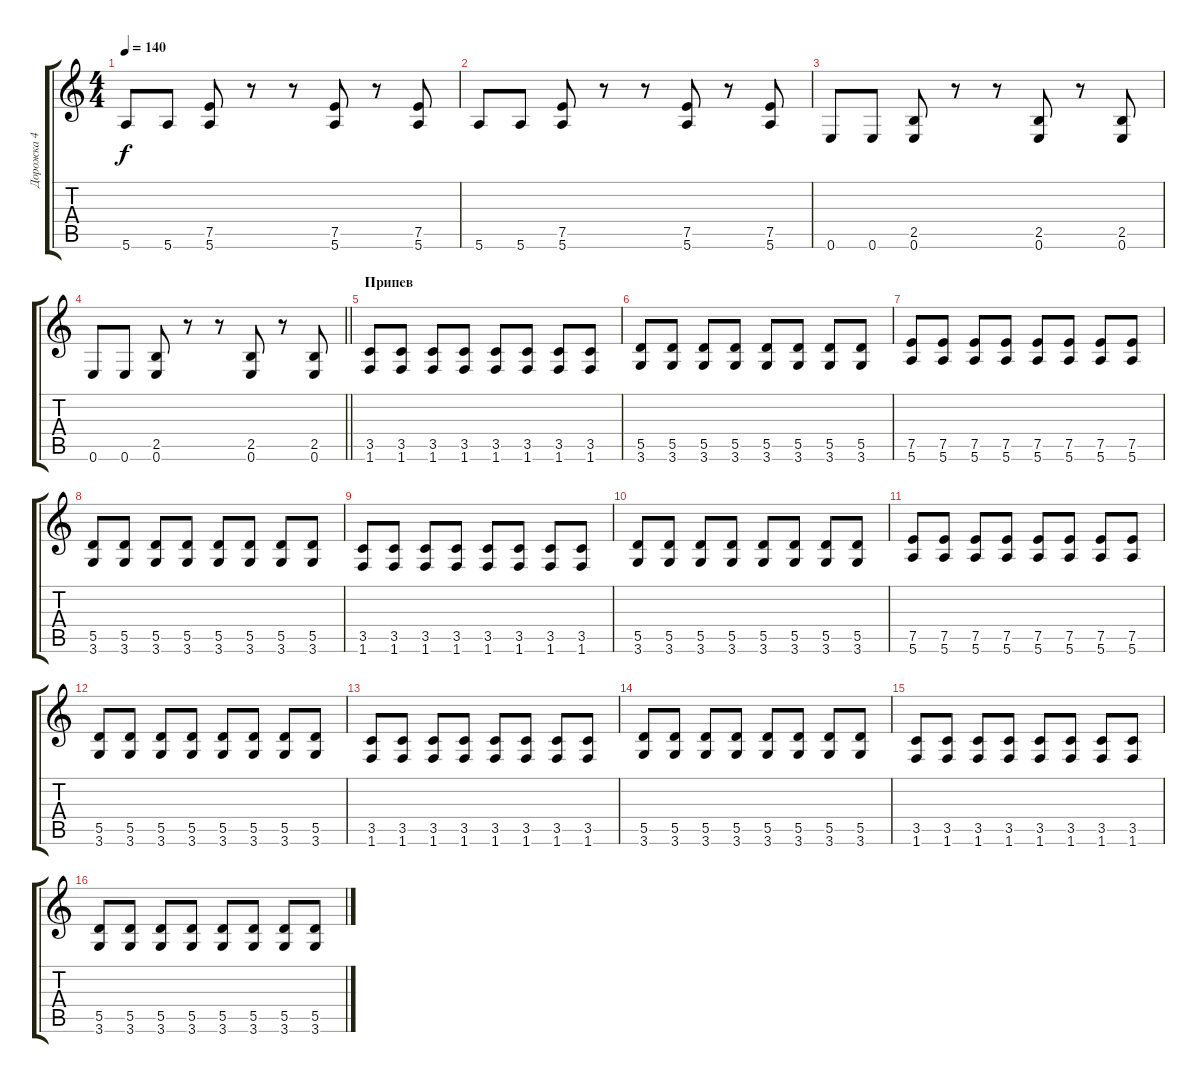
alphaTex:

\track ("Дорожка 4" "Дорожка 4") {instrument distortionguitar}
\staff {score tabs}
\tuning (E4 B3 G3 D3 A2 E2) {hide}
\ts (4 4)
\tempo 140
\clef g2
\ks c
5.6.8{dy f} 5.6.8 (7.5 5.6).8 r.8 r.8 (7.5 5.6).8 r.8 (7.5 5.6).8 |
5.6.8 5.6.8 (7.5 5.6).8 r.8 r.8 (7.5 5.6).8 r.8 (7.5 5.6).8 |
0.6.8 0.6.8 (2.5 0.6).8 r.8 r.8 (2.5 0.6).8 r.8 (2.5 0.6).8 |
\barLineRight lightlight
0.6.8 0.6.8 (2.5 0.6).8 r.8 r.8 (2.5 0.6).8 r.8 (2.5 0.6).8 |
\section ("" "Припев")
(3.5 1.6).8 (3.5 1.6).8 (3.5 1.6).8 (3.5 1.6).8 (3.5 1.6).8 (3.5 1.6).8 (3.5 1.6).8 (3.5 1.6).8 |
(5.5 3.6).8 (5.5 3.6).8 (5.5 3.6).8 (5.5 3.6).8 (5.5 3.6).8 (5.5 3.6).8 (5.5 3.6).8 (5.5 3.6).8 |
(7.5 5.6).8 (7.5 5.6).8 (7.5 5.6).8 (7.5 5.6).8 (7.5 5.6).8 (7.5 5.6).8 (7.5 5.6).8 (7.5 5.6).8 |
(5.5 3.6).8 (5.5 3.6).8 (5.5 3.6).8 (5.5 3.6).8 (5.5 3.6).8 (5.5 3.6).8 (5.5 3.6).8 (5.5 3.6).8 |
(3.5 1.6).8 (3.5 1.6).8 (3.5 1.6).8 (3.5 1.6).8 (3.5 1.6).8 (3.5 1.6).8 (3.5 1.6).8 (3.5 1.6).8 |
(5.5 3.6).8 (5.5 3.6).8 (5.5 3.6).8 (5.5 3.6).8 (5.5 3.6).8 (5.5 3.6).8 (5.5 3.6).8 (5.5 3.6).8 |
(7.5 5.6).8 (7.5 5.6).8 (7.5 5.6).8 (7.5 5.6).8 (7.5 5.6).8 (7.5 5.6).8 (7.5 5.6).8 (7.5 5.6).8 |
(5.5 3.6).8 (5.5 3.6).8 (5.5 3.6).8 (5.5 3.6).8 (5.5 3.6).8 (5.5 3.6).8 (5.5 3.6).8 (5.5 3.6).8 |
(3.5 1.6).8 (3.5 1.6).8 (3.5 1.6).8 (3.5 1.6).8 (3.5 1.6).8 (3.5 1.6).8 (3.5 1.6).8 (3.5 1.6).8 |
(5.5 3.6).8 (5.5 3.6).8 (5.5 3.6).8 (5.5 3.6).8 (5.5 3.6).8 (5.5 3.6).8 (5.5 3.6).8 (5.5 3.6).8 |
(3.5 1.6).8 (3.5 1.6).8 (3.5 1.6).8 (3.5 1.6).8 (3.5 1.6).8 (3.5 1.6).8 (3.5 1.6).8 (3.5 1.6).8 |
(5.5 3.6).8 (5.5 3.6).8 (5.5 3.6).8 (5.5 3.6).8 (5.5 3.6).8 (5.5 3.6).8 (5.5 3.6).8 (5.5 3.6).8
